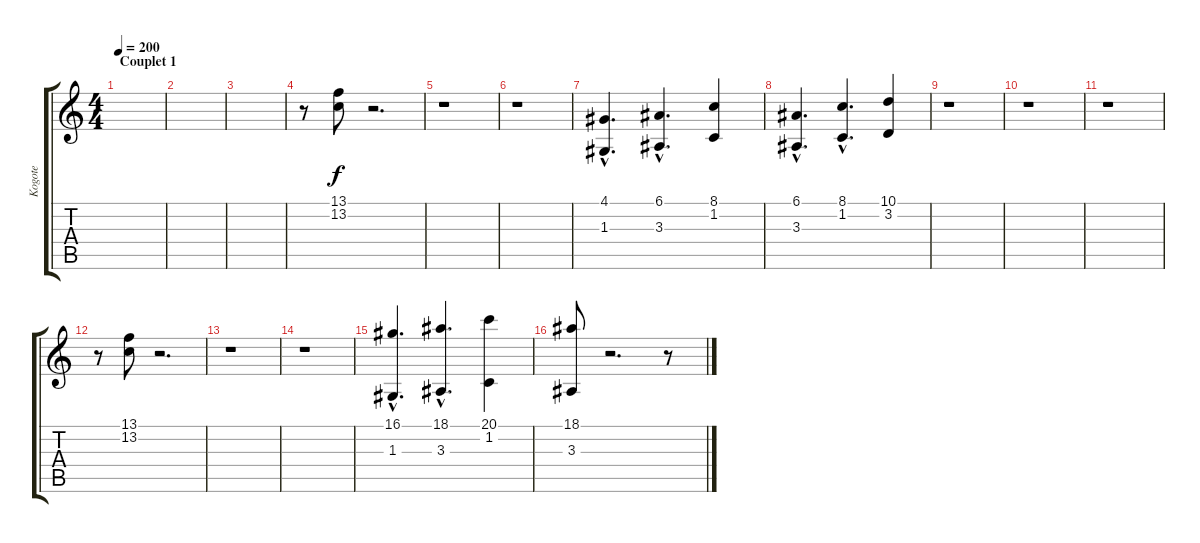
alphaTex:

\track ("Kogote" "Kogote") {instrument brasssection}
\staff {score tabs}
\tuning (E4 B3 G3 D3 A2 E2) {hide}
\ts (4 4)
\section ("" "Couplet 1")
\tempo 200
\clef g2
\ks c
|
|
|
r.8 (13.1 13.2).8 r.2{d} |
r.1 |
r.1 |
(4.1{hac} 1.3{hac}).4{d} (6.1{hac} 3.3{hac}).4{d} (8.1 1.2).4 |
(6.1{hac} 3.3{hac}).4{d} (8.1{hac} 1.2{hac}).4{d} (10.1 3.2).4 |
r.1 |
r.1 |
r.1 |
r.8 (13.1 13.2).8 r.2{d} |
r.1 |
r.1 |
(16.1{hac} 1.3{hac}).4{d} (18.1{hac} 3.3{hac}).4{d} (20.1 1.2).4 |
(18.1 3.3).8 r.2{d} r.8
